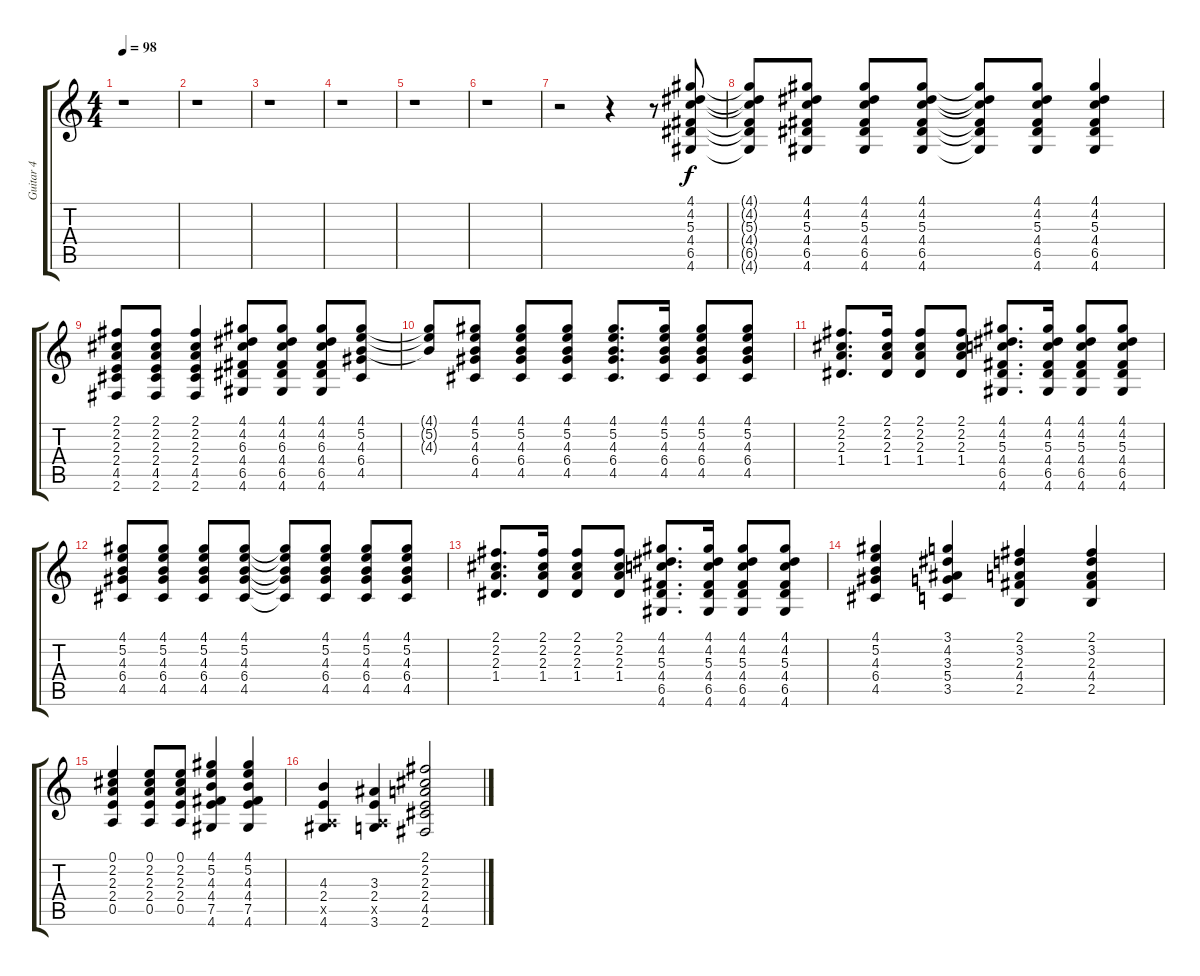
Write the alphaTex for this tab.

\track ("Guitar 4" "Guitar 4") {instrument acousticguitarsteel}
\staff {score tabs}
\tuning (E4 B3 G3 D3 A2 E2) {hide}
\ts (4 4)
\tempo 98
\clef g2
\ks c
r.1{dy f} |
r.1 |
r.1 |
r.1 |
r.1 |
r.1 |
r.2 r.4 r.8 (4.1 4.2 5.3 4.4 6.5 4.6).8 |
(4.1{t} 4.2{t} 5.3{t} 4.4{t} 6.5{t} 4.6{t}).8 (4.1 4.2 5.3 4.4 6.5 4.6).8 (4.1 4.2 5.3 4.4 6.5 4.6).8 (4.1 4.2 5.3 4.4 6.5 4.6).8 (4.1{t} 4.2{t} 5.3{t} 4.4{t} 6.5{t} 4.6{t}).8 (4.1 4.2 5.3 4.4 6.5 4.6).8 (4.1 4.2 5.3 4.4 6.5 4.6).4 |
(2.1 2.2 2.3 2.4 4.5 2.6).8 (2.1 2.2 2.3 2.4 4.5 2.6).8 (2.1 2.2 2.3 2.4 4.5 2.6).4 (4.1 4.2 6.3 4.4 6.5 4.6).8 (4.1 4.2 6.3 4.4 6.5 4.6).8 (4.1 4.2 6.3 4.4 6.5 4.6).8 (4.1 5.2 4.3 6.4 4.5).8 |
(4.1{t} 5.2{t} 4.3{t}).8 (4.1 5.2 4.3 6.4 4.5).8 (4.1 5.2 4.3 6.4 4.5).8 (4.1 5.2 4.3 6.4 4.5).8 (4.1 5.2 4.3 6.4 4.5).8{d} (4.1 5.2 4.3 6.4 4.5).16 (4.1 5.2 4.3 6.4 4.5).8 (4.1 5.2 4.3 6.4 4.5).8 |
(2.1 2.2 2.3 1.4).8{d} (2.1 2.2 2.3 1.4).16 (2.1 2.2 2.3 1.4).8 (2.1 2.2 2.3 1.4).8 (4.1 4.2 5.3 4.4 6.5 4.6).8{d} (4.1 4.2 5.3 4.4 6.5 4.6).16 (4.1 4.2 5.3 4.4 6.5 4.6).8 (4.1 4.2 5.3 4.4 6.5 4.6).8 |
(4.1 5.2 4.3 6.4 4.5).8 (4.1 5.2 4.3 6.4 4.5).8 (4.1 5.2 4.3 6.4 4.5).8 (4.1 5.2 4.3 6.4 4.5).8 (4.1{t} 5.2{t} 4.3{t} 6.4{t} 4.5{t}).8 (4.1 5.2 4.3 6.4 4.5).8 (4.1 5.2 4.3 6.4 4.5).8 (4.1 5.2 4.3 6.4 4.5).8 |
(2.1 2.2 2.3 1.4).8{d} (2.1 2.2 2.3 1.4).16 (2.1 2.2 2.3 1.4).8 (2.1 2.2 2.3 1.4).8 (4.1 4.2 5.3 4.4 6.5 4.6).8{d} (4.1 4.2 5.3 4.4 6.5 4.6).16 (4.1 4.2 5.3 4.4 6.5 4.6).8 (4.1 4.2 5.3 4.4 6.5 4.6).8 |
(4.1 5.2 4.3 6.4 4.5).4 (3.1 4.2 3.3 5.4 3.5).4 (2.1 3.2 2.3 4.4 2.5).4 (2.1 3.2 2.3 4.4 2.5).4 |
(0.1 2.2 2.3 2.4 0.5).4 (0.1 2.2 2.3 2.4 0.5).8 (0.1 2.2 2.3 2.4 0.5).8 (4.1 5.2 4.3 4.4 7.5 4.6).4 (4.1 5.2 4.3 4.4 7.5 4.6).4 |
(4.3 2.4 0.5{x} 4.6).4 (3.3 2.4 0.5{x} 3.6).4 (2.1 2.2 2.3 2.4 4.5 2.6).2
